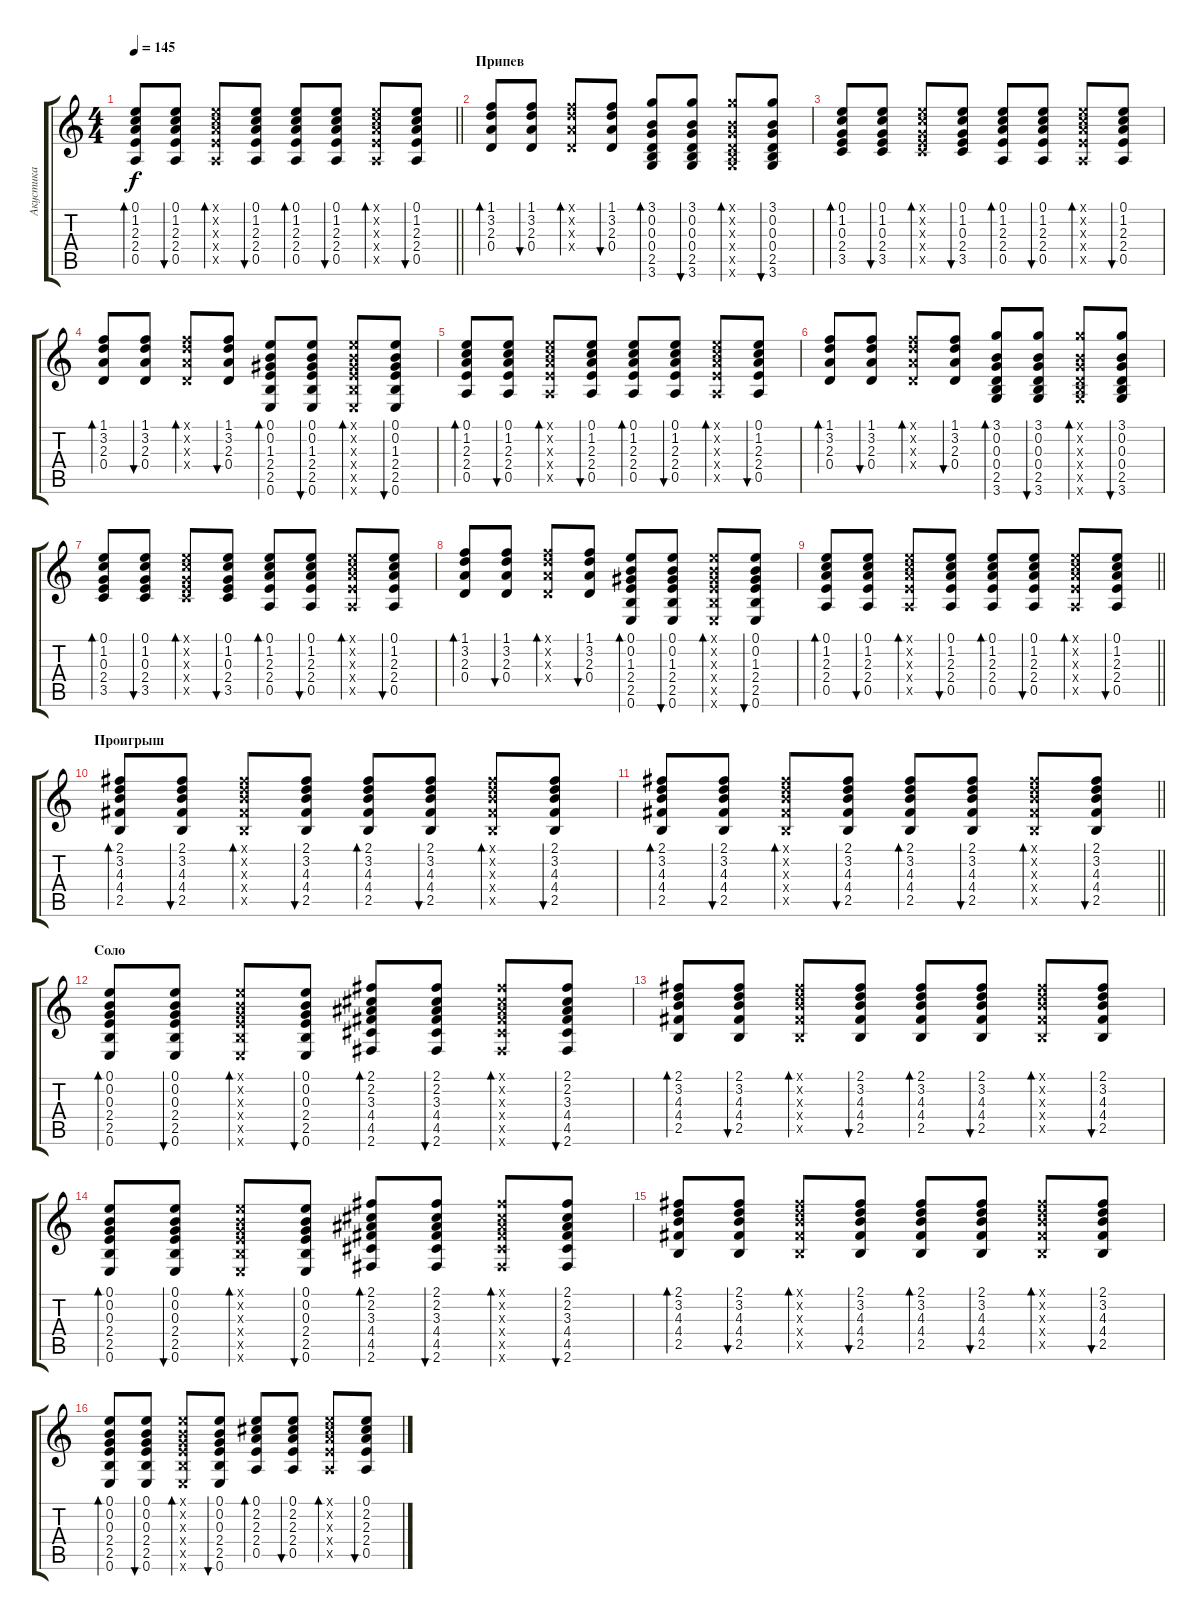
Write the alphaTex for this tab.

\track ("Акустика" "Акустика") {instrument acousticguitarsteel}
\staff {score tabs}
\tuning (E4 B3 G3 D3 A2 E2) {hide}
\ts (4 4)
\tempo 145
\clef g2
\barLineRight lightlight
\ks c
(0.1 1.2 2.3 2.4 0.5).8{bd 30 dy f} (0.1 1.2 2.3 2.4 0.5).8{bu 30} (0.1{x} 1.2{x} 2.3{x} 2.4{x} 0.5{x}).8{bd 30} (0.1 1.2 2.3 2.4 0.5).8{bu 30} (0.1 1.2 2.3 2.4 0.5).8{bd 30} (0.1 1.2 2.3 2.4 0.5).8{bu 30} (0.1{x} 1.2{x} 2.3{x} 2.4{x} 0.5{x}).8{bd 30} (0.1 1.2 2.3 2.4 0.5).8{bu 30} |
\section ("" "Припев")
(1.1 3.2 2.3 0.4).8{bd 30} (1.1 3.2 2.3 0.4).8{bu 30} (1.1{x} 3.2{x} 2.3{x} 0.4{x}).8{bd 30} (1.1 3.2 2.3 0.4).8{bu 30} (3.1 0.2 0.3 0.4 2.5 3.6).8{bd 30} (3.1 0.2 0.3 0.4 2.5 3.6).8{bu 30} (3.1{x} 0.2{x} 0.3{x} 0.4{x} 2.5{x} 3.6{x}).8{bd 30} (3.1 0.2 0.3 0.4 2.5 3.6).8{bu 30} |
(0.1 1.2 0.3 2.4 3.5).8{bd 30} (0.1 1.2 0.3 2.4 3.5).8{bu 30} (0.1{x} 1.2{x} 0.3{x} 2.4{x} 3.5{x}).8{bd 30} (0.1 1.2 0.3 2.4 3.5).8{bu 30} (0.1 1.2 2.3 2.4 0.5).8{bd 30} (0.1 1.2 2.3 2.4 0.5).8{bu 30} (0.1{x} 1.2{x} 2.3{x} 2.4{x} 0.5{x}).8{bd 30} (0.1 1.2 2.3 2.4 0.5).8{bu 30} |
(1.1 3.2 2.3 0.4).8{bd 30} (1.1 3.2 2.3 0.4).8{bu 30} (1.1{x} 3.2{x} 2.3{x} 0.4{x}).8{bd 30} (1.1 3.2 2.3 0.4).8{bu 30} (0.1 0.2 1.3 2.4 2.5 0.6).8{bd 30} (0.1 0.2 1.3 2.4 2.5 0.6).8{bu 30} (0.1{x} 0.2{x} 1.3{x} 2.4{x} 2.5{x} 0.6{x}).8{bd 30} (0.1 0.2 1.3 2.4 2.5 0.6).8{bu 30} |
(0.1 1.2 2.3 2.4 0.5).8{bd 30} (0.1 1.2 2.3 2.4 0.5).8{bu 30} (0.1{x} 1.2{x} 2.3{x} 2.4{x} 0.5{x}).8{bd 30} (0.1 1.2 2.3 2.4 0.5).8{bu 30} (0.1 1.2 2.3 2.4 0.5).8{bd 30} (0.1 1.2 2.3 2.4 0.5).8{bu 30} (0.1{x} 1.2{x} 2.3{x} 2.4{x} 0.5{x}).8{bd 30} (0.1 1.2 2.3 2.4 0.5).8{bu 30} |
(1.1 3.2 2.3 0.4).8{bd 30} (1.1 3.2 2.3 0.4).8{bu 30} (1.1{x} 3.2{x} 2.3{x} 0.4{x}).8{bd 30} (1.1 3.2 2.3 0.4).8{bu 30} (3.1 0.2 0.3 0.4 2.5 3.6).8{bd 30} (3.1 0.2 0.3 0.4 2.5 3.6).8{bu 30} (3.1{x} 0.2{x} 0.3{x} 0.4{x} 2.5{x} 3.6{x}).8{bd 30} (3.1 0.2 0.3 0.4 2.5 3.6).8{bu 30} |
(0.1 1.2 0.3 2.4 3.5).8{bd 30} (0.1 1.2 0.3 2.4 3.5).8{bu 30} (0.1{x} 1.2{x} 0.3{x} 2.4{x} 3.5{x}).8{bd 30} (0.1 1.2 0.3 2.4 3.5).8{bu 30} (0.1 1.2 2.3 2.4 0.5).8{bd 30} (0.1 1.2 2.3 2.4 0.5).8{bu 30} (0.1{x} 1.2{x} 2.3{x} 2.4{x} 0.5{x}).8{bd 30} (0.1 1.2 2.3 2.4 0.5).8{bu 30} |
(1.1 3.2 2.3 0.4).8{bd 30} (1.1 3.2 2.3 0.4).8{bu 30} (1.1{x} 3.2{x} 2.3{x} 0.4{x}).8{bd 30} (1.1 3.2 2.3 0.4).8{bu 30} (0.1 0.2 1.3 2.4 2.5 0.6).8{bd 30} (0.1 0.2 1.3 2.4 2.5 0.6).8{bu 30} (0.1{x} 0.2{x} 1.3{x} 2.4{x} 2.5{x} 0.6{x}).8{bd 30} (0.1 0.2 1.3 2.4 2.5 0.6).8{bu 30} |
\barLineRight lightlight
(0.1 1.2 2.3 2.4 0.5).8{bd 30} (0.1 1.2 2.3 2.4 0.5).8{bu 30} (0.1{x} 1.2{x} 2.3{x} 2.4{x} 0.5{x}).8{bd 30} (0.1 1.2 2.3 2.4 0.5).8{bu 30} (0.1 1.2 2.3 2.4 0.5).8{bd 30} (0.1 1.2 2.3 2.4 0.5).8{bu 30} (0.1{x} 1.2{x} 2.3{x} 2.4{x} 0.5{x}).8{bd 30} (0.1 1.2 2.3 2.4 0.5).8{bu 30} |
\section ("" "Проигрыш")
(2.1 3.2 4.3 4.4 2.5).8{bd 30} (2.1 3.2 4.3 4.4 2.5).8{bu 30} (2.1{x} 3.2{x} 4.3{x} 4.4{x} 2.5{x}).8{bd 30} (2.1 3.2 4.3 4.4 2.5).8{bu 30} (2.1 3.2 4.3 4.4 2.5).8{bd 30} (2.1 3.2 4.3 4.4 2.5).8{bu 30} (2.1{x} 3.2{x} 4.3{x} 4.4{x} 2.5{x}).8{bd 30} (2.1 3.2 4.3 4.4 2.5).8{bu 30} |
\barLineRight lightlight
(2.1 3.2 4.3 4.4 2.5).8{bd 30} (2.1 3.2 4.3 4.4 2.5).8{bu 30} (2.1{x} 3.2{x} 4.3{x} 4.4{x} 2.5{x}).8{bd 30} (2.1 3.2 4.3 4.4 2.5).8{bu 30} (2.1 3.2 4.3 4.4 2.5).8{bd 30} (2.1 3.2 4.3 4.4 2.5).8{bu 30} (2.1{x} 3.2{x} 4.3{x} 4.4{x} 2.5{x}).8{bd 30} (2.1 3.2 4.3 4.4 2.5).8{bu 30} |
\section ("" "Соло")
(0.1 0.2 0.3 2.4 2.5 0.6).8{bd 30} (0.1 0.2 0.3 2.4 2.5 0.6).8{bu 30} (0.1{x} 0.2{x} 0.3{x} 2.4{x} 2.5{x} 0.6{x}).8{bd 30} (0.1 0.2 0.3 2.4 2.5 0.6).8{bu 30} (2.1 2.2 3.3 4.4 4.5 2.6).8{bd 30} (2.1 2.2 3.3 4.4 4.5 2.6).8{bu 30} (2.1{x} 2.2{x} 3.3{x} 4.4{x} 4.5{x} 2.6{x}).8{bd 30} (2.1 2.2 3.3 4.4 4.5 2.6).8{bu 30} |
(2.1 3.2 4.3 4.4 2.5).8{bd 30} (2.1 3.2 4.3 4.4 2.5).8{bu 30} (2.1{x} 3.2{x} 4.3{x} 4.4{x} 2.5{x}).8{bd 30} (2.1 3.2 4.3 4.4 2.5).8{bu 30} (2.1 3.2 4.3 4.4 2.5).8{bd 30} (2.1 3.2 4.3 4.4 2.5).8{bu 30} (2.1{x} 3.2{x} 4.3{x} 4.4{x} 2.5{x}).8{bd 30} (2.1 3.2 4.3 4.4 2.5).8{bu 30} |
(0.1 0.2 0.3 2.4 2.5 0.6).8{bd 30} (0.1 0.2 0.3 2.4 2.5 0.6).8{bu 30} (0.1{x} 0.2{x} 0.3{x} 2.4{x} 2.5{x} 0.6{x}).8{bd 30} (0.1 0.2 0.3 2.4 2.5 0.6).8{bu 30} (2.1 2.2 3.3 4.4 4.5 2.6).8{bd 30} (2.1 2.2 3.3 4.4 4.5 2.6).8{bu 30} (2.1{x} 2.2{x} 3.3{x} 4.4{x} 4.5{x} 2.6{x}).8{bd 30} (2.1 2.2 3.3 4.4 4.5 2.6).8{bu 30} |
(2.1 3.2 4.3 4.4 2.5).8{bd 30} (2.1 3.2 4.3 4.4 2.5).8{bu 30} (2.1{x} 3.2{x} 4.3{x} 4.4{x} 2.5{x}).8{bd 30} (2.1 3.2 4.3 4.4 2.5).8{bu 30} (2.1 3.2 4.3 4.4 2.5).8{bd 30} (2.1 3.2 4.3 4.4 2.5).8{bu 30} (2.1{x} 3.2{x} 4.3{x} 4.4{x} 2.5{x}).8{bd 30} (2.1 3.2 4.3 4.4 2.5).8{bu 30} |
(0.1 0.2 0.3 2.4 2.5 0.6).8{bd 30} (0.1 0.2 0.3 2.4 2.5 0.6).8{bu 30} (0.1{x} 0.2{x} 0.3{x} 2.4{x} 2.5{x} 0.6{x}).8{bd 30} (0.1 0.2 0.3 2.4 2.5 0.6).8{bu 30} (0.1 2.2 2.3 2.4 0.5).8{bd 30} (0.1 2.2 2.3 2.4 0.5).8{bu 30} (0.1{x} 2.2{x} 2.3{x} 2.4{x} 0.5{x}).8{bd 30} (0.1 2.2 2.3 2.4 0.5).8{bu 30}
